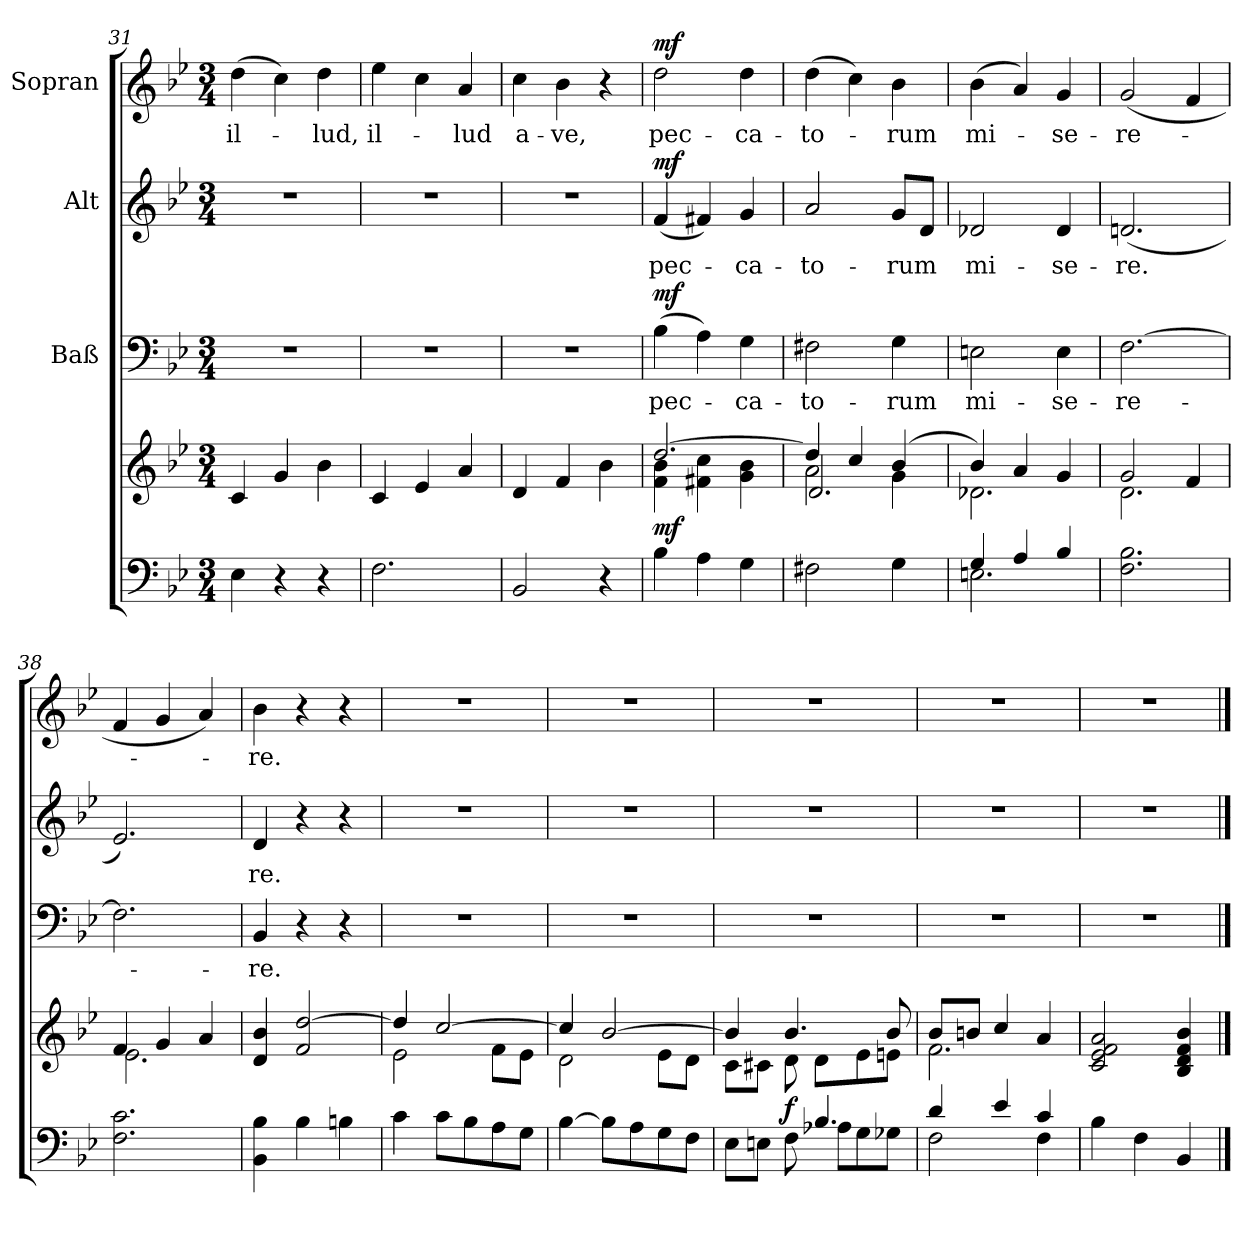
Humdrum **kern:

**kern	**kern	**dynam	**kern	**text	**dynam	**kern	**text	**dynam	**kern	**text	**dynam
*part4	*part4	*part4	*part3	*part3	*part3	*part2	*part2	*part2	*part1	*part1	*part1
*staff5	*staff4	*staff4/5	*staff3	*staff3	*staff3	*staff2	*staff2	*staff2	*staff1	*staff1	*staff1
*	*	*	*I"Baß	*	*	*I"Alt	*	*	*I"Sopran	*	*
*clefF4	*clefG2	*	*clefF4	*	*	*clefG2	*	*	*clefG2	*	*
*k[b-e-]	*k[b-e-]	*	*k[b-e-]	*	*	*k[b-e-]	*	*	*k[b-e-]	*	*
*B-:	*B-:	*	*B-:	*	*	*B-:	*	*	*B-:	*	*
*M3/4	*M3/4	*	*M3/4	*	*	*M3/4	*	*	*M3/4	*	*
=31	=31	=31	=31	=31	=31	=31	=31	=31	=31	=31	=31
!	!	!	!	!	!	!	!	!	!	!LO:LY:b	!
4E-\	4c/	.	2.r	.	.	2.r	.	.	(>4dd\	il-	.
4r	4g/	.	.	.	.	.	.	.	4cc\)	.	.
!	!	!	!	!	!	!	!	!	!	!LO:LY:b	!
4r	4b-\	.	.	.	.	.	.	.	4dd\	-lud,	.
=32	=32	=32	=32	=32	=32	=32	=32	=32	=32	=32	=32
!	!	!	!	!	!	!	!	!	!	!LO:LY:b	!
2.F\	4c/	.	2.r	.	.	2.r	.	.	4ee-\	il-	.
.	4e-/	.	.	.	.	.	.	.	4cc\	.	.
!	!	!	!	!	!	!	!	!	!	!LO:LY:b	!
.	4a/	.	.	.	.	.	.	.	4a/	-lud	.
!!LO:PB:g=z
=33	=33	=33	=33	=33	=33	=33	=33	=33	=33	=33	=33
!	!	!	!	!	!	!	!	!	!	!LO:LY:b	!
2BB-/	4d/	.	2.r	.	.	2.r	.	.	4cc\	a-	.
!	!	!	!	!	!	!	!	!	!	!LO:LY:b	!
.	4f/	.	.	.	.	.	.	.	4b-\	-ve,	.
4r	4b-\	.	.	.	.	.	.	.	4r	.	.
=34	=34	=34	=34	=34	=34	=34	=34	=34	=34	=34	=34
*	*^	*	*	*	*	*	*	*	*	*	*
!	!	!	!LO:DY:b	!	!LO:LY:b	!LO:DY:a	!	!LO:LY:b	!LO:DY:a	!	!LO:LY:b	!LO:DY:a
4B-\	[>2.dd/	4f\ 4b-\	mf	(>4B-\	pec-	mf	(<4f/	pec-	mf	2dd\	pec-	mf
4A\	.	4f#X\ 4cc\	.	4A\)	.	.	4f#X/)	.	.	.	.	.
!	!	!	!	!	!LO:LY:b	!	!	!LO:LY:b	!	!	!LO:LY:b	!
4G\	.	4g\ 4b-\	.	4G\	-ca-	.	4g/	-ca-	.	4dd\	-ca-	.
=35	=35	=35	=35	=35	=35	=35	=35	=35	=35	=35	=35	=35
*	*	*^	*	*	*	*	*	*	*	*	*	*
!	!	!	!	!	!	!LO:LY:b	!	!	!LO:LY:b	!	!	!LO:LY:b	!
2F#X\	4dd/]	2a\	2.d/	.	2F#X\	-to-	.	2a/	-to-	.	(>4dd\	-to-	.
.	4cc/	.	.	.	.	.	.	.	.	.	4cc\)	.	.
!	!	!	!	!	!	!LO:LY:b	!	!	!LO:LY:b	!	!	!LO:LY:b	!
4G\	(4b-/	4g\	.	.	4G\	-rum	.	8g/L	-rum	.	4b-\	-rum	.
.	.	.	.	.	.	.	.	8d/J	.	.	.	.	.
*	*	*v	*v	*	*	*	*	*	*	*	*	*	*
=36	=36	=36	=36	=36	=36	=36	=36	=36	=36	=36	=36	=36
*^	*	*	*	*	*	*	*	*	*	*	*	*
!	!	!	!	!	!	!LO:LY:b	!	!	!LO:LY:b	!	!	!LO:LY:b	!
4G/	2.En\	4b-/)	2.d-X\	.	2En\	mi-	.	2d-X/	mi-	.	(>4b-\	mi-	.
4A/	.	4a/	.	.	.	.	.	.	.	.	4a/)	.	.
!	!	!	!	!	!	!LO:LY:b	!	!	!LO:LY:b	!	!	!LO:LY:b	!
4B-/	.	4g/	.	.	4E\	-se-	.	4d-/	-se-	.	4g/	-se-	.
*v	*v	*	*	*	*	*	*	*	*	*	*	*	*
=37	=37	=37	=37	=37	=37	=37	=37	=37	=37	=37	=37	=37
!	!	!	!	!	!LO:LY:b	!	!	!LO:LY:b	!	!	!LO:LY:b	!
2.F\ 2.B-\	2g/	2.d\	.	[2.F\	-re-	.	(<2.dn/	-re.	.	(<2g/	-re-	.
.	4f/	.	.	.	.	.	.	.	.	4f/	.	.
=38	=38	=38	=38	=38	=38	=38	=38	=38	=38	=38	=38	=38
2.F\ 2.c\	4f/	2.e-\	.	2.F\]	.	.	2.e-/)	.	.	4f/	.	.
.	4g/	.	.	.	.	.	.	.	.	4g/	.	.
.	4a/	.	.	.	.	.	.	.	.	4a/)	.	.
*	*v	*v	*	*	*	*	*	*	*	*	*	*
!!LO:LB:g=z
=39	=39	=39	=39	=39	=39	=39	=39	=39	=39	=39	=39
!	!	!	!	!LO:LY:b	!	!	!LO:LY:b	!	!	!LO:LY:b	!
4BB-\ 4B-\	4d/ 4b-/	.	4BB-/	-re.	.	4d/	re.	.	4b-\	-re.	.
4B-\	2f/ [2dd/	.	4r	.	.	4r	.	.	4r	.	.
4Bn\	.	.	4r	.	.	4r	.	.	4r	.	.
=40	=40	=40	=40	=40	=40	=40	=40	=40	=40	=40	=40
*	*^	*	*	*	*	*	*	*	*	*	*
4c\	4dd/]	2e-\	.	2.r	.	.	2.r	.	.	2.r	.	.
8c\L	[>2cc/	.	.	.	.	.	.	.	.	.	.	.
8B-\	.	.	.	.	.	.	.	.	.	.	.	.
8A\	.	8f\L	.	.	.	.	.	.	.	.	.	.
8G\J	.	8e-\J	.	.	.	.	.	.	.	.	.	.
=41	=41	=41	=41	=41	=41	=41	=41	=41	=41	=41	=41	=41
[4B-\	4cc/]	2d\	.	2.r	.	.	2.r	.	.	2.r	.	.
8B-\L]	[>2b-/	.	.	.	.	.	.	.	.	.	.	.
8A\	.	.	.	.	.	.	.	.	.	.	.	.
8G\	.	8e-\L	.	.	.	.	.	.	.	.	.	.
8F\J	.	8d\J	.	.	.	.	.	.	.	.	.	.
=42	=42	=42	=42	=42	=42	=42	=42	=42	=42	=42	=42	=42
*^	*	*	*	*	*	*	*	*	*	*	*	*
4.ryy	8E-\L	4b-/]	8c\L	.	2.r	.	.	2.r	.	.	2.r	.	.
.	8En\J	.	8c#X\J	.	.	.	.	.	.	.	.	.	.
!	!	!	!	!LO:DY:b	!	!	!	!	!	!	!	!	!
.	8F\	4.b-/	8d\	f	.	.	.	.	.	.	.	.	.
4.B-/	8A-X\L	.	8d\L	.	.	.	.	.	.	.	.	.	.
.	8G\	.	8e-\	.	.	.	.	.	.	.	.	.	.
.	8G-X\J	8b-/	8en\J	.	.	.	.	.	.	.	.	.	.
=43	=43	=43	=43	=43	=43	=43	=43	=43	=43	=43	=43	=43	=43
4d/	2F\	8b-/L	2.f\	.	2.r	.	.	2.r	.	.	2.r	.	.
.	.	8bn/J	.	.	.	.	.	.	.	.	.	.	.
4e-/	.	4cc/	.	.	.	.	.	.	.	.	.	.	.
4c/	4F\	4a/	.	.	.	.	.	.	.	.	.	.	.
*v	*v	*	*	*	*	*	*	*	*	*	*	*	*
*	*v	*v	*	*	*	*	*	*	*	*	*	*
=44	=44	=44	=44	=44	=44	=44	=44	=44	=44	=44	=44
4B-\	2c/ 2e-/ 2f/ 2a/	.	2.r	.	.	2.r	.	.	2.r	.	.
4F\	.	.	.	.	.	.	.	.	.	.	.
4BB-/	4B-/ 4d/ 4f/ 4b-/	.	.	.	.	.	.	.	.	.	.
==	==	==	==	==	==	==	==	==	==	==	==
*-	*-	*-	*-	*-	*-	*-	*-	*-	*-	*-	*-
